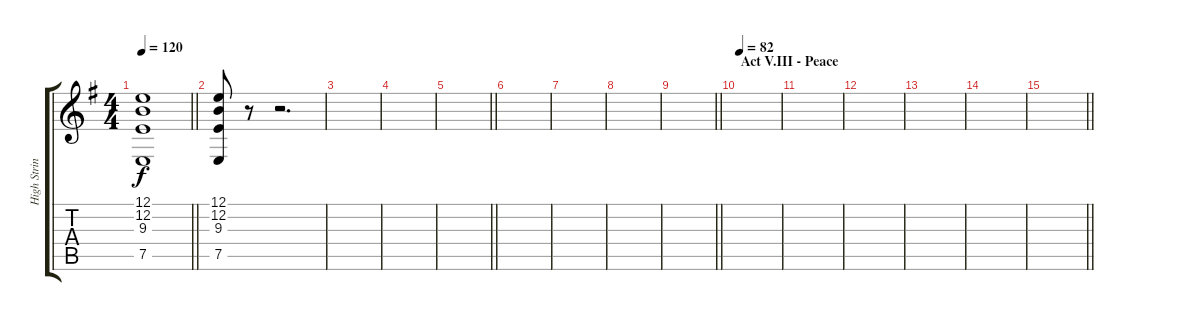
\track ("High Strings Standard" "High Strin") {instrument stringensemble1}
\staff {score tabs}
\tuning (E4 B3 G3 D3 A2 E2) {hide}
\ts (4 4)
\tempo 120
\clef g2
\barLineRight lightlight
\ks eminor
(12.1{t} 12.2{t} 9.3{t} 7.5{t}).1{dy f} |
\section ("" "")
(12.1 12.2 9.3 7.5).8 r.8 r.2{d} |
|
|
\barLineRight lightlight
|
|
|
|
\barLineRight lightlight
|
\section ("" "Act V.III - Peace")
\tempo 82
|
|
|
|
|
\barLineRight lightlight
